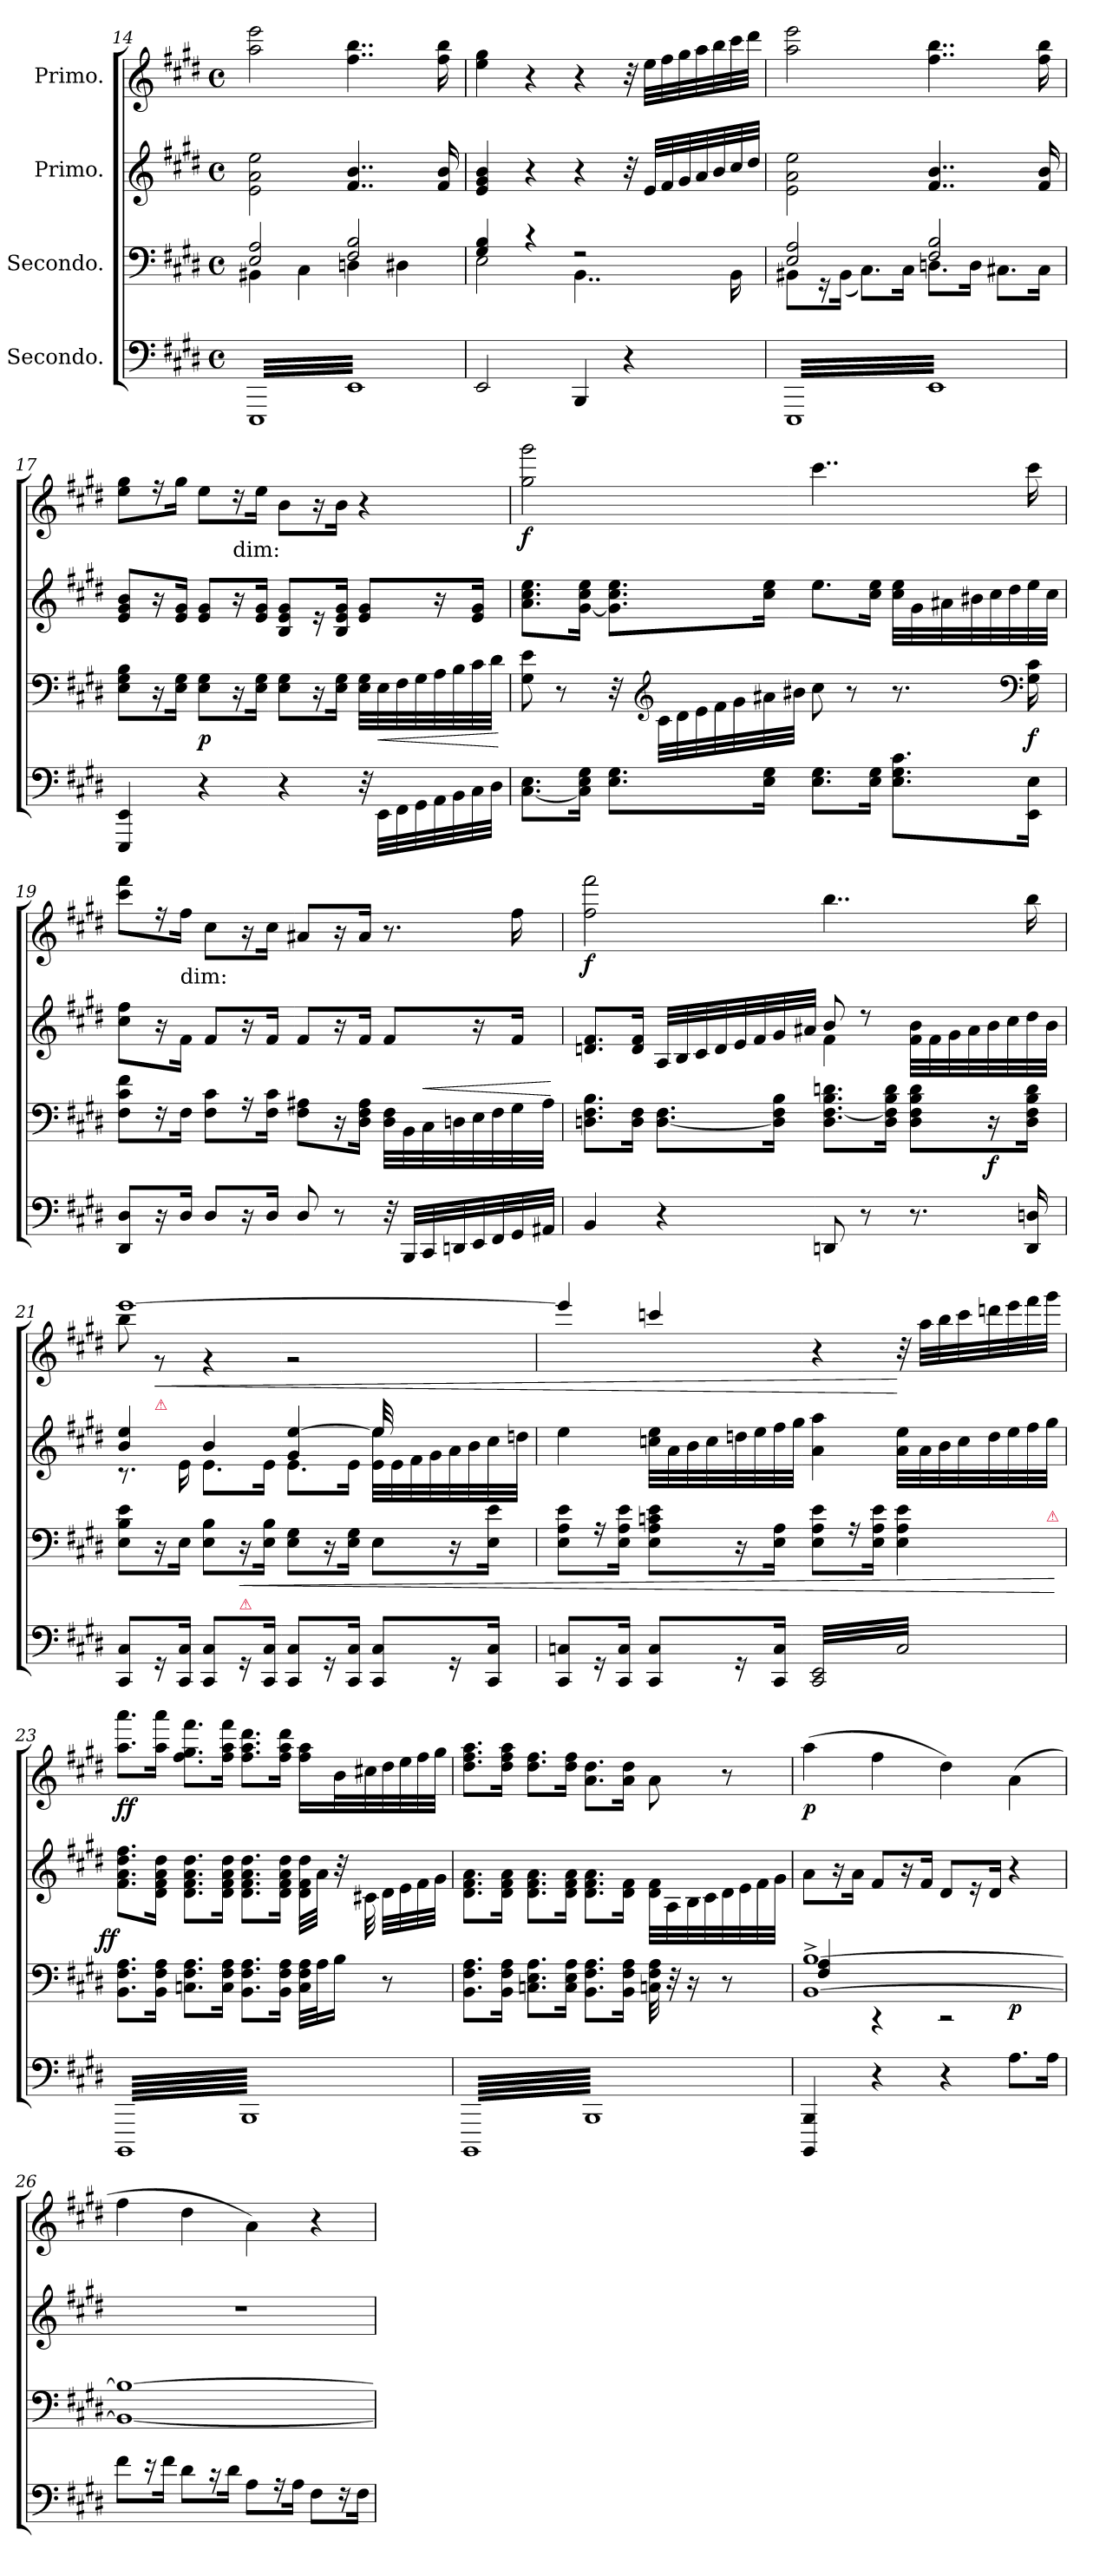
**kern	**kern	**dynam	**kern	**kern	**dynam
*part4	*part3	*part3	*part2	*part1	*part1
*staff4	*staff3	*staff3	*staff2	*staff1	*staff1
*I"Secondo.	*I"Secondo.	*	*I"Primo.	*I"Primo.	*
*clefF4	*clefF4	*	*clefG2	*clefG2	*
*k[f#c#g#d#]	*k[f#c#g#d#]	*	*k[f#c#g#d#]	*k[f#c#g#d#]	*
*M4/4	*M4/4	*	*M4/4	*M4/4	*
*met(c)	*met(c)	*	*met(c)	*met(c)	*
=14	=14	=14	=14	=14	=14
*	*^	*	*	*	*
*tremolo	*	*	*	*	*	*
32EEE/LLL	2E/ 2A/	4BB#X\	.	2e\ 2a\ 2ee\	2aa\ 2eee\	.
32EE/	.	.	.	.	.	.
32EEE/	.	.	.	.	.	.
32EE/	.	.	.	.	.	.
32EEE/	.	.	.	.	.	.
32EE/	.	.	.	.	.	.
32EEE/	.	.	.	.	.	.
32EE/	.	.	.	.	.	.
32EEE/	.	4C#\	.	.	.	.
32EE/	.	.	.	.	.	.
32EEE/	.	.	.	.	.	.
32EE/	.	.	.	.	.	.
32EEE/	.	.	.	.	.	.
32EE/	.	.	.	.	.	.
32EEE/	.	.	.	.	.	.
32EE/	.	.	.	.	.	.
32EEE/	2F#/ 2B/	4Dn\	.	4..f#/ 4..b/	4..ff#\ 4..bb\	.
32EE/	.	.	.	.	.	.
32EEE/	.	.	.	.	.	.
32EE/	.	.	.	.	.	.
32EEE/	.	.	.	.	.	.
32EE/	.	.	.	.	.	.
32EEE/	.	.	.	.	.	.
32EE/	.	.	.	.	.	.
32EEE/	.	4D#X\	.	.	.	.
32EE/	.	.	.	.	.	.
32EEE/	.	.	.	.	.	.
32EE/	.	.	.	.	.	.
32EEE/	.	.	.	.	.	.
32EE/	.	.	.	.	.	.
32EEE/	.	.	.	16f#/ 16b/	16ff#\ 16bb\	.
32EE/JJJ	.	.	.	.	.	.
*Xtremolo	*	*	*	*	*	*
=15	=15	=15	=15	=15	=15	=15
2EE/	4G#/ 4B/	2E\	.	4e/ 4g#/ 4b/	4ee\ 4gg#\	.
.	.	.	.	.	.	.
.	.	.	.	.	.	.
.	.	.	.	.	.	.
.	.	.	.	.	.	.
.	.	.	.	.	.	.
.	.	.	.	.	.	.
.	.	.	.	.	.	.
.	4r	.	.	4r	4r	.
.	.	.	.	.	.	.
.	.	.	.	.	.	.
.	.	.	.	.	.	.
.	.	.	.	.	.	.
.	.	.	.	.	.	.
.	.	.	.	.	.	.
.	.	.	.	.	.	.
4BBB/	2r	4..BB\	.	4r	4r	.
4r	.	.	.	32r	32r	.
.	.	.	.	32e/LLL	32ee\LLL	.
.	.	.	.	32f#/	32ff#\	.
.	.	.	.	32g#/	32gg#\	.
.	.	.	.	32a/	32aa\	.
.	.	.	.	32b/	32bb\	.
.	.	16BB\	.	32cc#/	32ccc#\	.
.	.	.	.	32dd#/JJJ	32ddd#\JJJ	.
=16	=16	=16	=16	=16	=16	=16
*tremolo	*	*	*	*	*	*
32EEE/LLL	2E/ 2A/	8BB#X\L	.	2e\ 2a\ 2ee\	2aa\ 2eee\	.
32EE/	.	.	.	.	.	.
32EEE/	.	.	.	.	.	.
32EE/	.	.	.	.	.	.
32EEE/	.	16r	.	.	.	.
32EE/	.	.	.	.	.	.
32EEE/	.	(>16BB#\Jk	.	.	.	.
32EE/	.	.	.	.	.	.
32EEE/	.	8.C#\L)	.	.	.	.
32EE/	.	.	.	.	.	.
32EEE/	.	.	.	.	.	.
32EE/	.	.	.	.	.	.
32EEE/	.	.	.	.	.	.
32EE/	.	.	.	.	.	.
32EEE/	.	16C#\Jk	.	.	.	.
32EE/	.	.	.	.	.	.
32EEE/	2F#/ 2B/	8.Dn\L	.	4..f#/ 4..b/	4..ff#\ 4..bb\	.
32EE/	.	.	.	.	.	.
32EEE/	.	.	.	.	.	.
32EE/	.	.	.	.	.	.
32EEE/	.	.	.	.	.	.
32EE/	.	.	.	.	.	.
32EEE/	.	16D\Jk	.	.	.	.
32EE/	.	.	.	.	.	.
32EEE/	.	8.C#X\L	.	.	.	.
32EE/	.	.	.	.	.	.
32EEE/	.	.	.	.	.	.
32EE/	.	.	.	.	.	.
32EEE/	.	.	.	.	.	.
32EE/	.	.	.	.	.	.
32EEE/	.	16C#\Jk	.	16f#/ 16b/	16ff#\ 16bb\	.
32EE/JJJ	.	.	.	.	.	.
*Xtremolo	*	*	*	*	*	*
*	*v	*v	*	*	*	*
=17	=17	=17	=17	=17	=17
4EEE/ 4EE/	8E\ 8G#\ 8B\L	.	8e/ 8g#/ 8b/L	8ee\ 8gg#\L	.
.	.	.	.	.	.
.	.	.	.	.	.
.	.	.	.	.	.
.	16r	.	16r	16r	.
.	.	.	.	.	.
.	16E\ 16G#\Jk	.	16e/ 16g#/Jk	16gg#\Jk	.
.	.	.	.	.	.
4r	8E\ 8G#\L	p	8e/ 8g#/L	8ee\L	.
.	.	.	.	.	.
.	.	.	.	.	.
.	.	.	.	.	.
!	!	!	!	!LO:TX:c:t=dim&colon;	!
.	16r	.	16r	16r	.
.	.	.	.	.	.
.	16E\ 16G#\Jk	.	16e/ 16g#/Jk	16ee\Jk	.
.	.	.	.	.	.
4r	8E\ 8G#\L	.	8B/ 8e/ 8g#/L	8b\L	.
.	16r	.	16r	16r	.
.	16E\ 16G#\Jk	.	16B/ 16e/ 16g#/Jk	16b\Jk	.
32r	32E\ 32G#\LLL	.	8e/ 8g#/L	4r	.
32EE\LLL	32E\	<	.	.	.
32FF#\	32F#\	.	.	.	.
32GG#\	32G#\	.	.	.	.
32AA\	32A\	.	16r	.	.
32BB\	32B\	.	.	.	.
32C#\	32c#\	.	16e/ 16g#/Jk	.	.
32D#\JJJ	32d#\JJJ	.	.	.	.
.	.	[	.	.	.
=18	=18	=18	=18	=18	=18
[8.C#\ 8.E\L	8G#\ 8e\	.	8.a\ 8.cc#\ 8.ee\L	2gg#\ 2ggg#\	f
.	8r	.	.	.	.
16C#]\ 16E\ 16G#\Jk	.	.	[16g#\ 16cc#\ 16ee\Jk	.	.
8.E\ 8.G#\L	32r	.	8.g#]\ 8.cc#\ 8.ee\L	.	.
*	*clefG2	*	*	*	*
.	32c#\LLL	.	.	.	.
.	32d#\	.	.	.	.
.	32e\	.	.	.	.
.	32f#\	.	.	.	.
.	32g#\	.	.	.	.
16E\ 16G#\Jk	32a#X\	.	16cc#\ 16ee\Jk	.	.
.	32b#X\JJJ	.	.	.	.
8.E\ 8.G#\L	8cc#\	.	8.ee\L	4..ccc#\	.
.	8r	.	.	.	.
16E\ 16G#\Jk	.	.	16cc#\ 16ee\Jk	.	.
8.E\ 8.G#\ 8.c#\L	8.r	.	32cc#\ 32ee\LLL	.	.
.	.	.	32g#\	.	.
.	.	.	32a#X\	.	.
.	.	.	32b#X\	.	.
.	.	.	32cc#\	.	.
.	.	.	32dd#\	.	.
*	*clefF4	*	*	*	*
16EE\ 16E\Jk	16G#\ 16c#\	f	32ee\	16ccc#\	.
.	.	.	32cc#\JJJ	.	.
=19	=19	=19	=19	=19	=19
8DD#/ 8D#/L	8F#\ 8c#\ 8f#\L	.	8cc#\ 8ff#\L	8ccc#\ 8fff#\L	.
16r	16r	.	16r	16r	.
!	!	!	!	!LO:TX:c:t=dim&colon;	!
16D#/Jk	16F#\Jk	.	16f#\Jk	16ff#\Jk	.
8D#/L	8F#\ 8c#\L	.	8f#/L	8cc#\L	.
16r	16r	.	16r	16r	.
16D#/Jk	16F#\ 16c#\Jk	.	16f#/Jk	16cc#\Jk	.
8D#/	8F#\ 8A#X\L	.	8f#/L	8a#X/L	.
8r	16r	.	16r	16r	.
.	16D#\ 16F#\ 16A#\Jk	.	16f#/Jk	16a#/Jk	.
32r	32D#\ 32F#\LLL	.	8f#/L	8.r	.
32BBB/LLL	32BB\	.	.	.	.
!	!	!LO:HP:a	!	!	!
32CC#/	32C#\	<	.	.	.
32DDn/	32Dn\	.	.	.	.
32EE/	32E\	.	16r	.	.
32FF#/	32F#\	.	.	.	.
32GG#/	32G#\	.	16f#/Jk	16ff#\	.
32AA#X/JJJ	32A#\JJJ	.	.	.	.
.	.	[	.	.	.
=20	=20	=20	=20	=20	=20
*	*	*	*^	*	*
4BB/	8.Dn\ 8.F#\ 8.B\L	.	8.dn/ 8.f#/L	2ryy	2ff#\ 2fff#\	f
.	16D\ 16F#\Jk	.	16d/ 16f#/Jk	.	.	.
4r	[8.D\ 8.F#\L	.	32A/LLL	.	.	.
.	.	.	32B/	.	.	.
.	.	.	32c#/	.	.	.
.	.	.	32d/	.	.	.
.	.	.	32e/	.	.	.
.	.	.	32f#/	.	.	.
.	16D]\ 16F#\ 16B\Jk	.	32g#/	.	.	.
.	.	.	32a#X/JJJ	.	.	.
8DDn/	8.D\ [8.F#\ 8.B\ 8.dn\L	.	8b/	4f#\	4..bb\	.
8r	.	.	8r	.	.	.
.	16D\ 16F#]\ 16B\ 16d\Jk	.	.	.	.	.
8.r	8D\ 8F#\ 8B\ 8d\L	.	32f#\ 32b\LLL	4ryy	.	.
.	.	.	32f#\	.	.	.
.	.	.	32g#\	.	.	.
.	.	.	32a#\	.	.	.
.	16r	f	32b\	.	.	.
.	.	.	32cc#\	.	.	.
16DD/ 16Dn/	16D\ 16F#\ 16B\ 16d\Jk	.	32dd#\	.	16bb\	.
.	.	.	32b\JJJ	.	.	.
=21	=21	=21	=21	=21	=21	=21
*	*	*	*	*	*^	*
8CC#/ 8C#/L	8E\ 8B\ 8e\L	.	4b/ 4ee/	8.r	[1eee	8bb\	.
!	!	!	!	!	!	!LO:TX:b:color=crimson:t=⚠	!
16r	16r	.	.	.	.	8r	<
16CC#/ 16C#/Jk	16E\Jk	.	.	16e\	.	.	.
8CC#/ 8C#/L	8E\ 8B\L	.	4b/	8.e\L	.	4r	.
!	!LO:TX:b:color=crimson:t=⚠	!	!	!	!	!	!
16r	16r	<	.	.	.	.	.
16CC#/ 16C#/Jk	16E\ 16B\Jk	.	.	16e\Jk	.	.	.
8CC#/ 8C#/L	8E\ 8G#\L	.	4g#/ [4ee/	8.e\L	.	2r	.
16r	16r	.	.	.	.	.	.
16CC#/ 16C#/Jk	16E\ 16G#\Jk	.	.	16e\Jk	.	.	.
8CC#/ 8C#/L	8E\L	.	32ee/]	32e\ 32ee\LLL	.	.	.
.	.	.	32ryy	32e\	.	.	.
.	.	.	16ryy	32f#\	.	.	.
.	.	.	.	32g#\	.	.	.
16r	16r	.	8ryy	32a\	.	.	.
.	.	.	.	32b\	.	.	.
16CC#/ 16C#/Jk	16E\ 16e\Jk	.	.	32cc#\	.	.	.
.	.	.	.	32ddn\JJJ	.	.	.
*	*	*	*v	*v	*	*	*
*	*	*	*	*v	*v	*
=22	=22	=22	=22	=22	=22
*	*^	*	*	*	*
8CC#/ 8Cn/L	8E\ 8A\ 8e\L	2ryy	.	4ee\	4eee/]	.
16r	16r	.	.	.	.	.
16CC#/ 16C/Jk	16E\ 16A\ 16e\Jk	.	.	.	.	.
8CC#/ 8C/L	8E\ 8A\ 8cn\ 8e\L	.	.	32ccn\ 32ee\LLL	4cccn/	.
.	.	.	.	32a\	.	.
.	.	.	.	32b\	.	.
.	.	.	.	32cc\	.	.
16r	16r	.	.	32ddn\	.	.
.	.	.	.	32ee\	.	.
16CC#/ 16C/Jk	16E\ 16A\Jk	.	.	32ff#\	.	.
.	.	.	.	32gg#\JJJ	.	.
*tremolo	*	*	*	*	*	*
32CC#/ 32EE/LLL	8E\ 8A\ 8e\L	4...ryy	.	4a\ 4aa\	4r	.
32C/	.	.	.	.	.	.
32CC#/ 32EE/	.	.	.	.	.	.
32C/	.	.	.	.	.	.
32CC#/ 32EE/	16r	.	.	.	.	.
32C/	.	.	.	.	.	.
32CC#/ 32EE/	16E\ 16A\ 16e\Jk	.	.	.	.	.
32C/	.	.	.	.	.	.
32CC#/ 32EE/	4E\ 4A\ 4e\	.	.	32a\ 32ee\LLL	32r	[
32C/	.	.	.	32a\	32aa\LLL	.
32CC#/ 32EE/	.	.	.	32b\	32bb\	.
32C/	.	.	.	32cc\	32ccc\	.
32CC#/ 32EE/	.	.	.	32dd\	32dddn\	.
32C/	.	.	.	32ee\	32eee\	.
32CC#/ 32EE/	.	.	.	32ff#\	32fff#\	.
!	!	!LO:TX:a:color=crimson:t=⚠	!	!	!	!
32C/JJJ	.	32ryy	.	32gg#\JJJ	32ggg#\JJJ	.
.	.	.	[	.	.	.
=23	=23	=23	=23	=23	=23	=23
!	!	!	!LO:DY:a:rj	!	!	!
*	*v	*v	*	*	*	*
64BBBB/LLLL	8.BB\ 8.F#\ 8.A\L	ff	8.f#\ 8.a\ 8.dd#\ 8.ff#\L	8.aa\ 8.aaa\L	ff
64BBB/	.	.	.	.	.
64BBBB/	.	.	.	.	.
64BBB/	.	.	.	.	.
64BBBB/	.	.	.	.	.
64BBB/	.	.	.	.	.
64BBBB/	.	.	.	.	.
64BBB/	.	.	.	.	.
64BBBB/	.	.	.	.	.
64BBB/	.	.	.	.	.
64BBBB/	.	.	.	.	.
64BBB/	.	.	.	.	.
64BBBB/	16BB\ 16F#\ 16A\Jk	.	16d#\ 16f#\ 16a\ 16dd#\Jk	16aa\ 16aaa\Jk	.
64BBB/	.	.	.	.	.
64BBBB/	.	.	.	.	.
64BBB/	.	.	.	.	.
64BBBB/	8.Cn\ 8.F#\ 8.A\L	.	8.d#\ 8.f#\ 8.a\ 8.dd#\L	8.ff#\ 8.gg#\ 8.fff#\L	.
64BBB/	.	.	.	.	.
64BBBB/	.	.	.	.	.
64BBB/	.	.	.	.	.
64BBBB/	.	.	.	.	.
64BBB/	.	.	.	.	.
64BBBB/	.	.	.	.	.
64BBB/	.	.	.	.	.
64BBBB/	.	.	.	.	.
64BBB/	.	.	.	.	.
64BBBB/	.	.	.	.	.
64BBB/	.	.	.	.	.
64BBBB/	16C\ 16F#\ 16A\Jk	.	16d#\ 16f#\ 16a\ 16dd#\Jk	16ff#\ 16aa\ 16fff#\Jk	.
64BBB/	.	.	.	.	.
64BBBB/	.	.	.	.	.
64BBB/	.	.	.	.	.
64BBBB/	8.BB\ 8.F#\ 8.A\L	.	8.d#\ 8.f#\ 8.a\ 8.dd#\L	8.ff#\ 8.aa\ 8.ddd#\L	.
64BBB/	.	.	.	.	.
64BBBB/	.	.	.	.	.
64BBB/	.	.	.	.	.
64BBBB/	.	.	.	.	.
64BBB/	.	.	.	.	.
64BBBB/	.	.	.	.	.
64BBB/	.	.	.	.	.
64BBBB/	.	.	.	.	.
64BBB/	.	.	.	.	.
64BBBB/	.	.	.	.	.
64BBB/	.	.	.	.	.
64BBBB/	16BB\ 16F#\ 16A\Jk	.	16d#\ 16f#\ 16a\ 16dd#\Jk	16ff#\ 16aa\ 16ddd#\Jk	.
64BBB/	.	.	.	.	.
64BBBB/	.	.	.	.	.
64BBB/	.	.	.	.	.
64BBBB/	32C\ 32F#\ 32A\LLL	.	32d#\ 32f#\ 32dd#\LLL	16ff#\ 16aa\LL	.
64BBB/	.	.	.	.	.
64BBBB/	32A\J	.	32a\JJJ	.	.
64BBB/	.	.	.	.	.
64BBBB/	16B\JJ	.	32r	32b\L	.
64BBB/	.	.	.	.	.
64BBBB/	.	.	32c#X\	32cc#X\	.
64BBB/	.	.	.	.	.
64BBBB/	8r	.	32d#\LLL	32dd#\	.
64BBB/	.	.	.	.	.
64BBBB/	.	.	32e\	32ee\	.
64BBB/	.	.	.	.	.
64BBBB/	.	.	32f#\	32ff#\	.
64BBB/	.	.	.	.	.
64BBBB/	.	.	32g#\JJJ	32gg#\JJJ	.
64BBB/JJJJ	.	.	.	.	.
=24	=24	=24	=24	=24	=24
64BBBB/LLLL	8.BB\ 8.F#\ 8.A\L	.	8.d#\ 8.f#\ 8.a\L	8.dd#\ 8.ff#\ 8.aa\L	.
64BBB/	.	.	.	.	.
64BBBB/	.	.	.	.	.
64BBB/	.	.	.	.	.
64BBBB/	.	.	.	.	.
64BBB/	.	.	.	.	.
64BBBB/	.	.	.	.	.
64BBB/	.	.	.	.	.
64BBBB/	.	.	.	.	.
64BBB/	.	.	.	.	.
64BBBB/	.	.	.	.	.
64BBB/	.	.	.	.	.
64BBBB/	16BB\ 16F#\ 16A\Jk	.	16d#\ 16f#\ 16a\Jk	16dd#\ 16ff#\ 16aa\Jk	.
64BBB/	.	.	.	.	.
64BBBB/	.	.	.	.	.
64BBB/	.	.	.	.	.
64BBBB/	8.Cn\ 8.E\ 8.A\L	.	8.d#\ 8.f#\ 8.a\L	8.dd#\ 8.ff#\L	.
64BBB/	.	.	.	.	.
64BBBB/	.	.	.	.	.
64BBB/	.	.	.	.	.
64BBBB/	.	.	.	.	.
64BBB/	.	.	.	.	.
64BBBB/	.	.	.	.	.
64BBB/	.	.	.	.	.
64BBBB/	.	.	.	.	.
64BBB/	.	.	.	.	.
64BBBB/	.	.	.	.	.
64BBB/	.	.	.	.	.
64BBBB/	16C\ 16E\ 16A\Jk	.	16d#\ 16f#\ 16a\Jk	16dd#\ 16ff#\Jk	.
64BBB/	.	.	.	.	.
64BBBB/	.	.	.	.	.
64BBB/	.	.	.	.	.
64BBBB/	8.BB\ 8.F#\ 8.A\L	.	8.d#\ 8.f#\ 8.a\L	8.a\ 8.dd#\L	.
64BBB/	.	.	.	.	.
64BBBB/	.	.	.	.	.
64BBB/	.	.	.	.	.
64BBBB/	.	.	.	.	.
64BBB/	.	.	.	.	.
64BBBB/	.	.	.	.	.
64BBB/	.	.	.	.	.
64BBBB/	.	.	.	.	.
64BBB/	.	.	.	.	.
64BBBB/	.	.	.	.	.
64BBB/	.	.	.	.	.
64BBBB/	16BB\ 16F#\ 16A\Jk	.	16d#\ 16f#\Jk	16a\ 16dd#\Jk	.
64BBB/	.	.	.	.	.
64BBBB/	.	.	.	.	.
64BBB/	.	.	.	.	.
64BBBB/	32Cn\ 32F#\ 32A\	.	32d#\ 32f#\LLL	8a\	.
64BBB/	.	.	.	.	.
64BBBB/	32r	.	32A\	.	.
64BBB/	.	.	.	.	.
64BBBB/	16r	.	32B\	.	.
64BBB/	.	.	.	.	.
64BBBB/	.	.	32c#\	.	.
64BBB/	.	.	.	.	.
64BBBB/	8r	.	32d#\	8r	.
64BBB/	.	.	.	.	.
64BBBB/	.	.	32e\	.	.
64BBB/	.	.	.	.	.
64BBBB/	.	.	32f#\	.	.
64BBB/	.	.	.	.	.
64BBBB/	.	.	32g#\JJJ	.	.
64BBB/JJJJ	.	.	.	.	.
*Xtremolo	*	*	*	*	*
=25	=25	=25	=25	=25	=25
*	*^	*	*	*	*
*	*	*^	*	*	*	*
4BBBB/ 4BBB/	[>1BB^ [1B^	4F#/ 4A/	2.ryy	.	8a\L	(4aa\	p
.	.	.	.	.	.	.	.
.	.	.	.	.	.	.	.
.	.	.	.	.	.	.	.
.	.	.	.	.	.	.	.
.	.	.	.	.	.	.	.
.	.	.	.	.	.	.	.
.	.	.	.	.	.	.	.
.	.	.	.	.	16r	.	.
.	.	.	.	.	.	.	.
.	.	.	.	.	.	.	.
.	.	.	.	.	.	.	.
.	.	.	.	.	16a\Jk	.	.
.	.	.	.	.	.	.	.
.	.	.	.	.	.	.	.
.	.	.	.	.	.	.	.
4r	.	4r	.	.	8f#/L	4ff#\	.
.	.	.	.	.	.	.	.
.	.	.	.	.	.	.	.
.	.	.	.	.	.	.	.
.	.	.	.	.	.	.	.
.	.	.	.	.	.	.	.
.	.	.	.	.	.	.	.
.	.	.	.	.	.	.	.
.	.	.	.	.	16r	.	.
.	.	.	.	.	.	.	.
.	.	.	.	.	.	.	.
.	.	.	.	.	.	.	.
.	.	.	.	.	16f#/Jk	.	.
.	.	.	.	.	.	.	.
.	.	.	.	.	.	.	.
.	.	.	.	.	.	.	.
4r	.	2r	.	.	8d#/L	4dd#\)	.
.	.	.	.	.	16r	.	.
.	.	.	.	.	16d#/Jk	.	.
8.A\L	.	.	4ryy	p	4r	(4a\	.
16A\Jk	.	.	.	.	.	.	.
*	*v	*v	*v	*	*	*	*
=26	=26	=26	=26	=26	=26
8f#\L	1BB_ 1B_	.	1r	4ff#\	.
16r	.	.	.	.	.
16f#\Jk	.	.	.	.	.
8d#\L	.	.	.	4dd#\	.
16r	.	.	.	.	.
16d#\Jk	.	.	.	.	.
8A\L	.	.	.	4a\)	.
16r	.	.	.	.	.
16A\Jk	.	.	.	.	.
8F#\L	.	.	.	4r	.
16r	.	.	.	.	.
16F#\Jk	.	.	.	.	.
=	=	=	=	=	=
*-	*-	*-	*-	*-	*-
